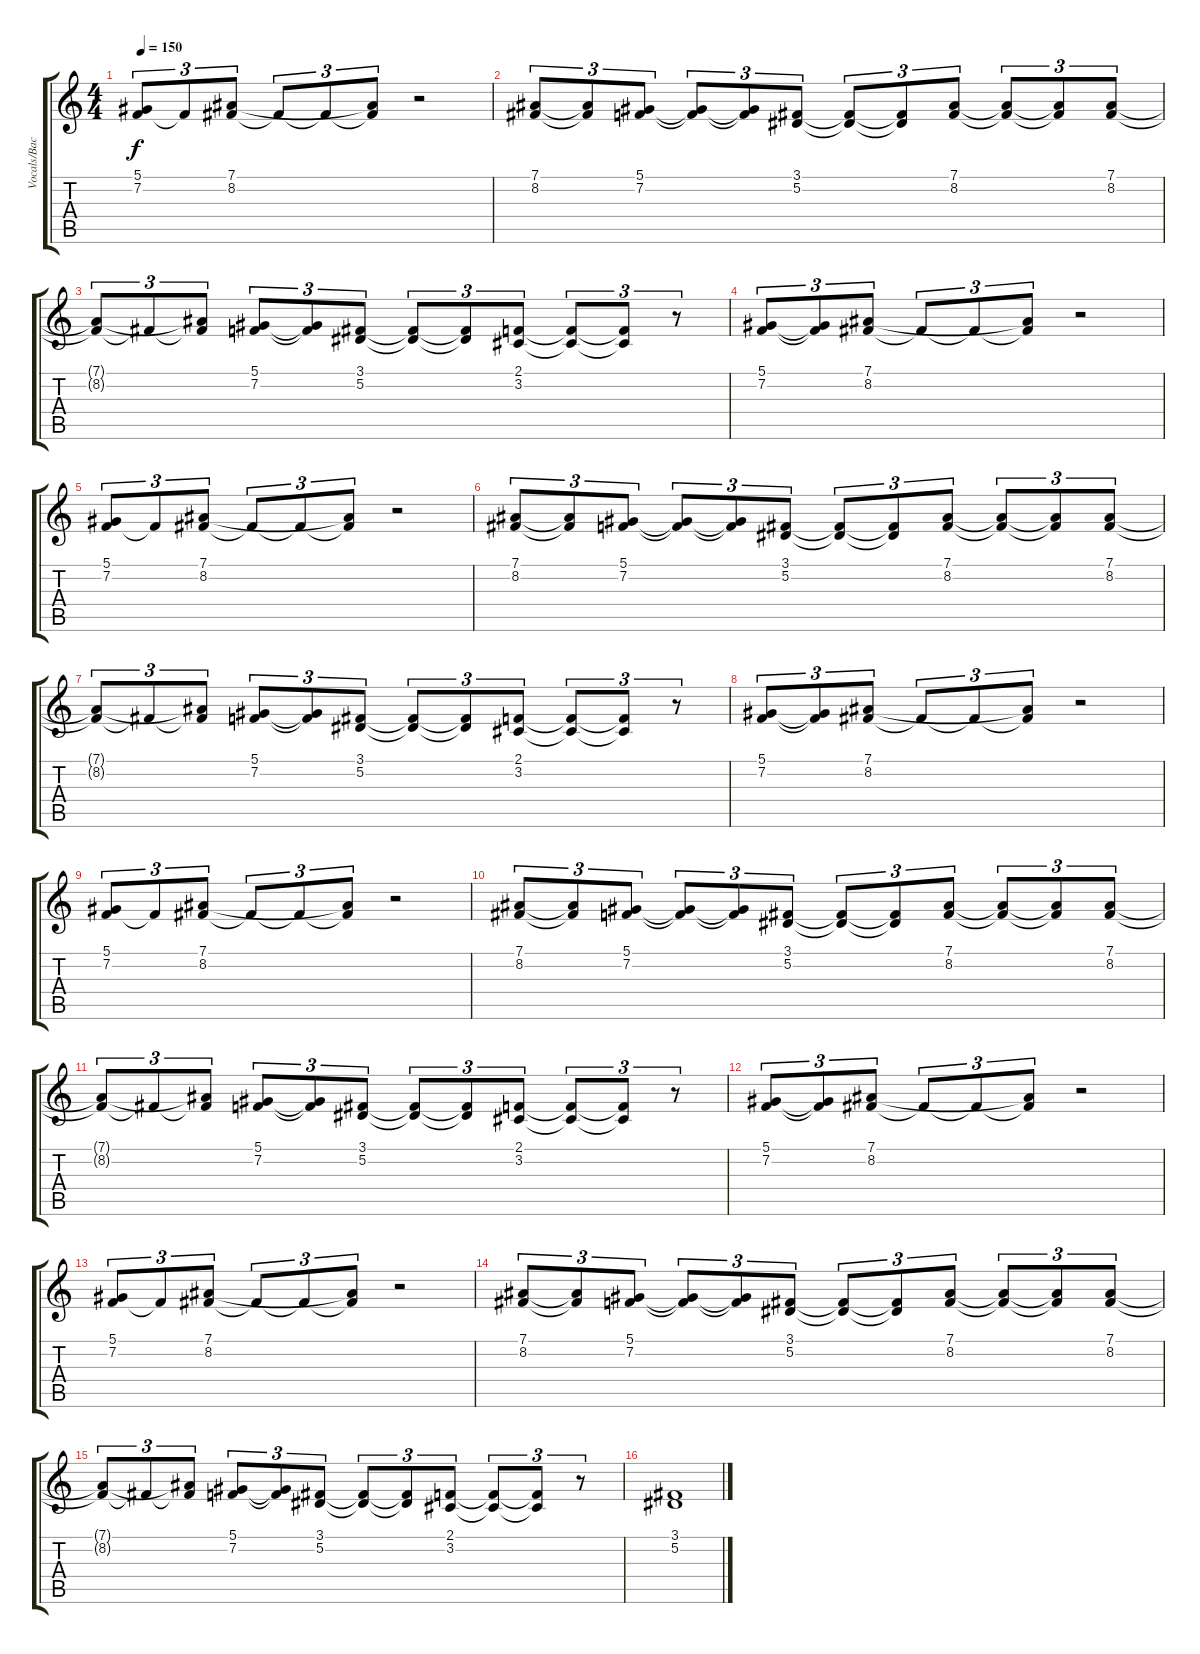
\track ("Vocals/Backing Vocals" "Vocals/Bac") {instrument trumpet}
\staff {score tabs}
\tuning (Eb4 Bb3 Gb3 Db3 Ab2 Eb2) {hide}
\ts (4 4)
\tempo 150
\clef g2
\ks c
(5.1 7.2).8{tu (3 2) dy f} 7.2{t}.8{tu (3 2)} (7.1 8.2).8{tu (3 2)} 8.2{t}.8{tu (3 2)} 8.2{t}.8{tu (3 2)} (7.1{t} 8.2{t}).8{tu (3 2)} r.2 |
(7.1 8.2).8{tu (3 2)} (7.1{t} 8.2{t}).8{tu (3 2)} (5.1 7.2).8{tu (3 2)} (5.1{t} 7.2{t}).8{tu (3 2)} (5.1{t} 7.2{t}).8{tu (3 2)} (3.1 5.2).8{tu (3 2)} (3.1{t} 5.2{t}).8{tu (3 2)} (3.1{t} 5.2{t}).8{tu (3 2)} (7.1 8.2).8{tu (3 2)} (7.1{t} 8.2{t}).8{tu (3 2)} (7.1{t} 8.2{t}).8{tu (3 2)} (7.1 8.2).8{tu (3 2)} |
(7.1{t} 8.2{t}).8{tu (3 2)} 8.2{t}.8{tu (3 2)} (7.1{t} 8.2{t}).8{tu (3 2)} (5.1 7.2).8{tu (3 2)} (5.1{t} 7.2{t}).8{tu (3 2)} (3.1 5.2).8{tu (3 2)} (3.1{t} 5.2{t}).8{tu (3 2)} (3.1{t} 5.2{t}).8{tu (3 2)} (2.1 3.2).8{tu (3 2)} (2.1{t} 3.2{t}).8{tu (3 2)} (2.1{t} 3.2{t}).8{tu (3 2)} r.8{tu (3 2)} |
(5.1 7.2).8{tu (3 2)} (5.1{t} 7.2{t}).8{tu (3 2)} (7.1 8.2).8{tu (3 2)} 8.2{t}.8{tu (3 2)} 8.2{t}.8{tu (3 2)} (7.1{t} 8.2{t}).8{tu (3 2)} r.2 |
(5.1 7.2).8{tu (3 2)} 7.2{t}.8{tu (3 2)} (7.1 8.2).8{tu (3 2)} 8.2{t}.8{tu (3 2)} 8.2{t}.8{tu (3 2)} (7.1{t} 8.2{t}).8{tu (3 2)} r.2 |
(7.1 8.2).8{tu (3 2)} (7.1{t} 8.2{t}).8{tu (3 2)} (5.1 7.2).8{tu (3 2)} (5.1{t} 7.2{t}).8{tu (3 2)} (5.1{t} 7.2{t}).8{tu (3 2)} (3.1 5.2).8{tu (3 2)} (3.1{t} 5.2{t}).8{tu (3 2)} (3.1{t} 5.2{t}).8{tu (3 2)} (7.1 8.2).8{tu (3 2)} (7.1{t} 8.2{t}).8{tu (3 2)} (7.1{t} 8.2{t}).8{tu (3 2)} (7.1 8.2).8{tu (3 2)} |
(7.1{t} 8.2{t}).8{tu (3 2)} 8.2{t}.8{tu (3 2)} (7.1{t} 8.2{t}).8{tu (3 2)} (5.1 7.2).8{tu (3 2)} (5.1{t} 7.2{t}).8{tu (3 2)} (3.1 5.2).8{tu (3 2)} (3.1{t} 5.2{t}).8{tu (3 2)} (3.1{t} 5.2{t}).8{tu (3 2)} (2.1 3.2).8{tu (3 2)} (2.1{t} 3.2{t}).8{tu (3 2)} (2.1{t} 3.2{t}).8{tu (3 2)} r.8{tu (3 2)} |
(5.1 7.2).8{tu (3 2)} (5.1{t} 7.2{t}).8{tu (3 2)} (7.1 8.2).8{tu (3 2)} 8.2{t}.8{tu (3 2)} 8.2{t}.8{tu (3 2)} (7.1{t} 8.2{t}).8{tu (3 2)} r.2 |
(5.1 7.2).8{tu (3 2)} 7.2{t}.8{tu (3 2)} (7.1 8.2).8{tu (3 2)} 8.2{t}.8{tu (3 2)} 8.2{t}.8{tu (3 2)} (7.1{t} 8.2{t}).8{tu (3 2)} r.2 |
(7.1 8.2).8{tu (3 2)} (7.1{t} 8.2{t}).8{tu (3 2)} (5.1 7.2).8{tu (3 2)} (5.1{t} 7.2{t}).8{tu (3 2)} (5.1{t} 7.2{t}).8{tu (3 2)} (3.1 5.2).8{tu (3 2)} (3.1{t} 5.2{t}).8{tu (3 2)} (3.1{t} 5.2{t}).8{tu (3 2)} (7.1 8.2).8{tu (3 2)} (7.1{t} 8.2{t}).8{tu (3 2)} (7.1{t} 8.2{t}).8{tu (3 2)} (7.1 8.2).8{tu (3 2)} |
(7.1{t} 8.2{t}).8{tu (3 2)} 8.2{t}.8{tu (3 2)} (7.1{t} 8.2{t}).8{tu (3 2)} (5.1 7.2).8{tu (3 2)} (5.1{t} 7.2{t}).8{tu (3 2)} (3.1 5.2).8{tu (3 2)} (3.1{t} 5.2{t}).8{tu (3 2)} (3.1{t} 5.2{t}).8{tu (3 2)} (2.1 3.2).8{tu (3 2)} (2.1{t} 3.2{t}).8{tu (3 2)} (2.1{t} 3.2{t}).8{tu (3 2)} r.8{tu (3 2)} |
(5.1 7.2).8{tu (3 2)} (5.1{t} 7.2{t}).8{tu (3 2)} (7.1 8.2).8{tu (3 2)} 8.2{t}.8{tu (3 2)} 8.2{t}.8{tu (3 2)} (7.1{t} 8.2{t}).8{tu (3 2)} r.2 |
(5.1 7.2).8{tu (3 2)} 7.2{t}.8{tu (3 2)} (7.1 8.2).8{tu (3 2)} 8.2{t}.8{tu (3 2)} 8.2{t}.8{tu (3 2)} (7.1{t} 8.2{t}).8{tu (3 2)} r.2 |
(7.1 8.2).8{tu (3 2)} (7.1{t} 8.2{t}).8{tu (3 2)} (5.1 7.2).8{tu (3 2)} (5.1{t} 7.2{t}).8{tu (3 2)} (5.1{t} 7.2{t}).8{tu (3 2)} (3.1 5.2).8{tu (3 2)} (3.1{t} 5.2{t}).8{tu (3 2)} (3.1{t} 5.2{t}).8{tu (3 2)} (7.1 8.2).8{tu (3 2)} (7.1{t} 8.2{t}).8{tu (3 2)} (7.1{t} 8.2{t}).8{tu (3 2)} (7.1 8.2).8{tu (3 2)} |
(7.1{t} 8.2{t}).8{tu (3 2)} 8.2{t}.8{tu (3 2)} (7.1{t} 8.2{t}).8{tu (3 2)} (5.1 7.2).8{tu (3 2)} (5.1{t} 7.2{t}).8{tu (3 2)} (3.1 5.2).8{tu (3 2)} (3.1{t} 5.2{t}).8{tu (3 2)} (3.1{t} 5.2{t}).8{tu (3 2)} (2.1 3.2).8{tu (3 2)} (2.1{t} 3.2{t}).8{tu (3 2)} (2.1{t} 3.2{t}).8{tu (3 2)} r.8{tu (3 2)} |
(3.1 5.2).1
